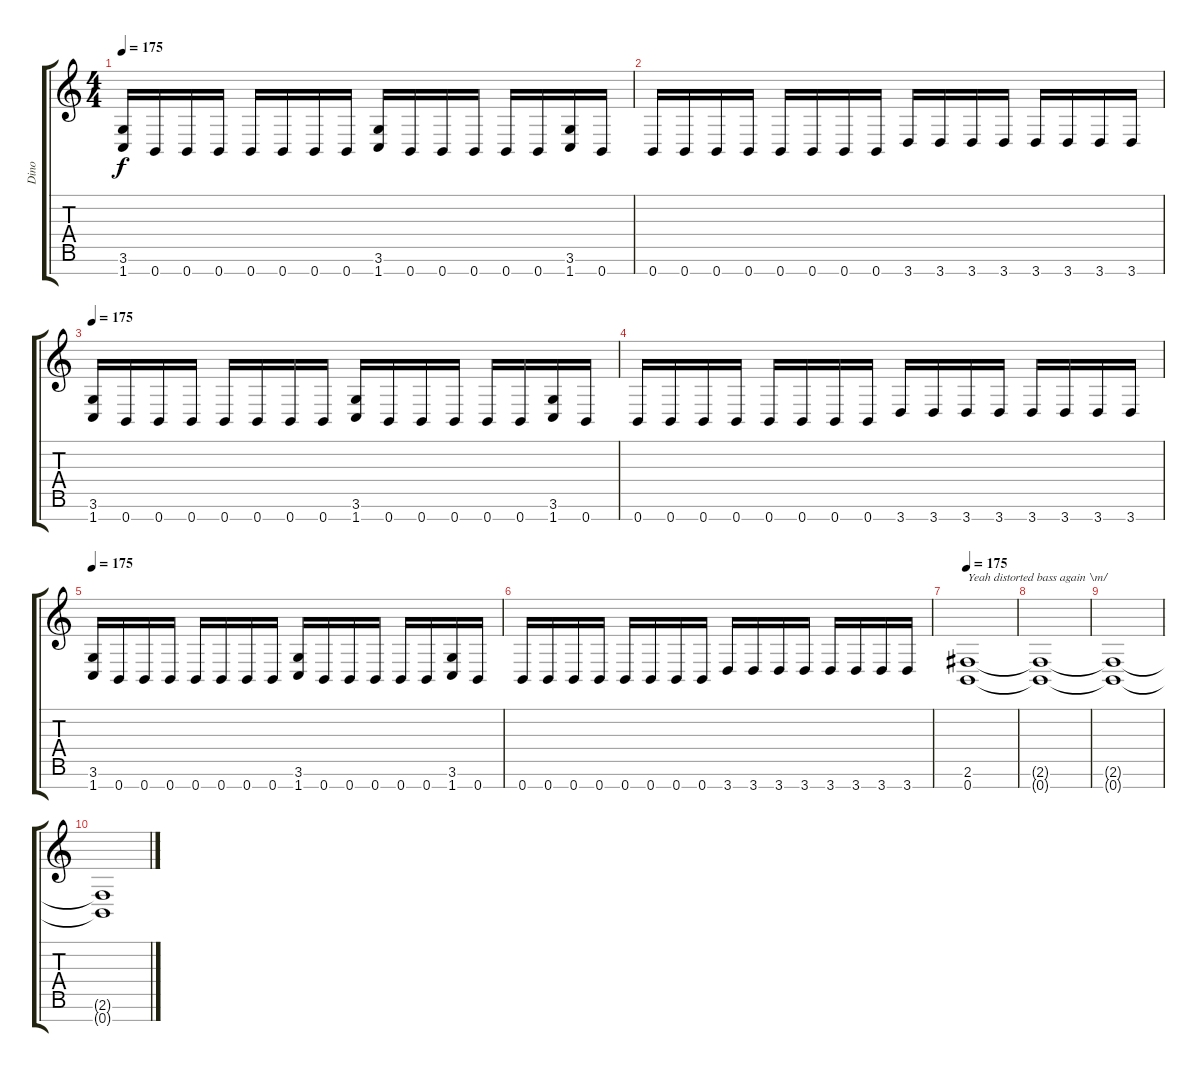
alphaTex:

\track ("Dino" "Dino") {instrument distortionguitar}
\staff {score tabs}
\tuning (E4 B3 G3 D3 A2 E2 B1) {hide}
\ts (4 4)
\tempo 175
\clef g2
\ks c
(3.6 1.7).16{dy f} 0.7.16 0.7.16 0.7.16 0.7.16 0.7.16 0.7.16 0.7.16 (3.6 1.7).16 0.7.16 0.7.16 0.7.16 0.7.16 0.7.16 (3.6 1.7).16 0.7.16 |
0.7.16 0.7.16 0.7.16 0.7.16 0.7.16 0.7.16 0.7.16 0.7.16 3.7.16 3.7.16 3.7.16 3.7.16 3.7.16 3.7.16 3.7.16 3.7.16 |
\tempo 175
(3.6 1.7).16 0.7.16 0.7.16 0.7.16 0.7.16 0.7.16 0.7.16 0.7.16 (3.6 1.7).16 0.7.16 0.7.16 0.7.16 0.7.16 0.7.16 (3.6 1.7).16 0.7.16 |
0.7.16 0.7.16 0.7.16 0.7.16 0.7.16 0.7.16 0.7.16 0.7.16 3.7.16 3.7.16 3.7.16 3.7.16 3.7.16 3.7.16 3.7.16 3.7.16 |
\tempo 175
(3.6 1.7).16 0.7.16 0.7.16 0.7.16 0.7.16 0.7.16 0.7.16 0.7.16 (3.6 1.7).16 0.7.16 0.7.16 0.7.16 0.7.16 0.7.16 (3.6 1.7).16 0.7.16 |
0.7.16 0.7.16 0.7.16 0.7.16 0.7.16 0.7.16 0.7.16 0.7.16 3.7.16 3.7.16 3.7.16 3.7.16 3.7.16 3.7.16 3.7.16 3.7.16 |
\tempo 175
(2.6 0.7).1{txt "Yeah distorted bass again \\m/"} |
(2.6{t} 0.7{t}).1 |
(2.6{t} 0.7{t}).1 |
(2.6{t} 0.7{t}).1
